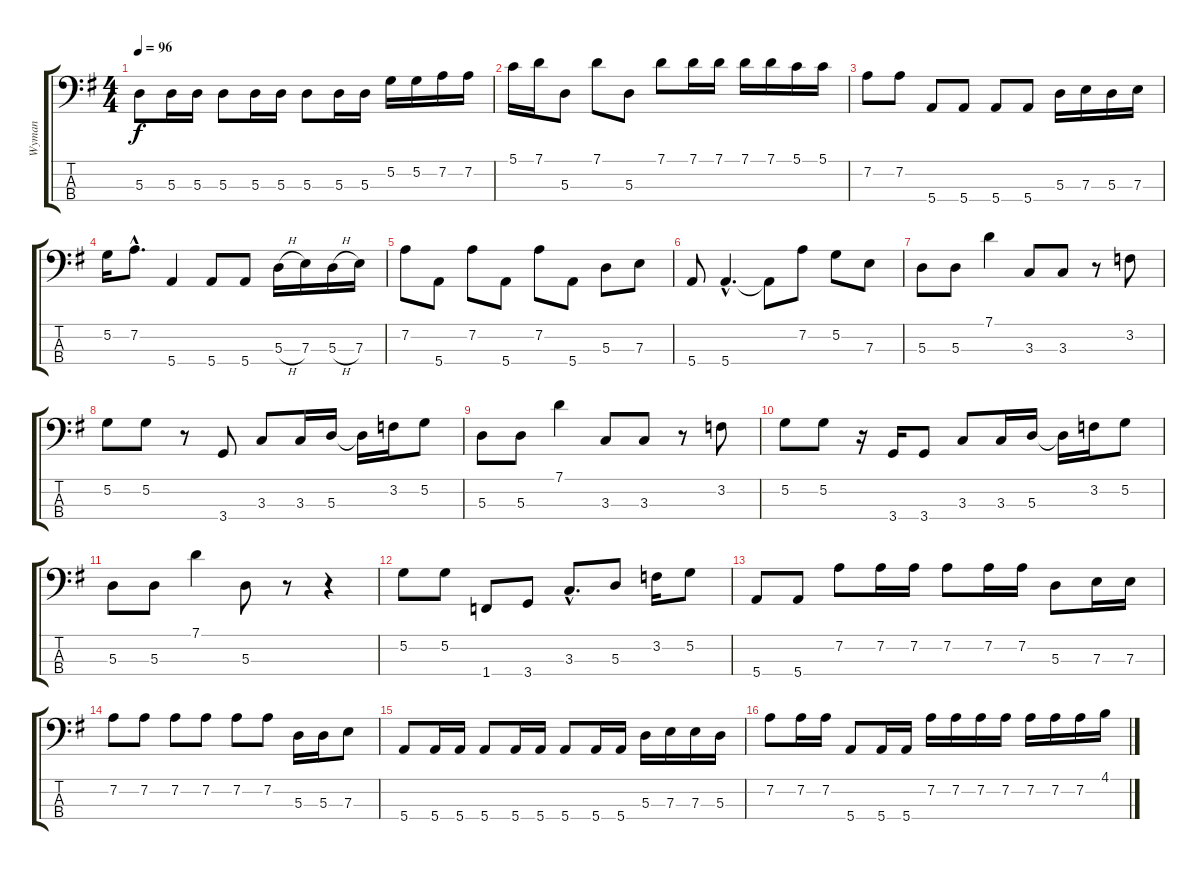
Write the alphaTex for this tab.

\track ("Wyman" "Wyman") {instrument electricbasspick}
\staff {score tabs}
\tuning (G2 D2 A1 E1) {hide}
\ts (4 4)
\tempo 96
\clef f4
\ks g
5.3.8{dy f} 5.3.16 5.3.16 5.3.8 5.3.16 5.3.16 5.3.8 5.3.16 5.3.16 5.2.16 5.2.16 7.2.16 7.2.16 |
5.1.16 7.1.16 5.3.8 7.1.8 5.3.8 7.1.8 7.1.16 7.1.16 7.1.16 7.1.16 5.1.16 5.1.16 |
7.2.8 7.2.8 5.4.8 5.4.8 5.4.8 5.4.8 5.3.16 7.3.16 5.3.16 7.3.16 |
5.2.16 7.2{hac}.8{d} 5.4.4 5.4.8 5.4.8 5.3{h}.16 7.3.16 5.3{h}.16 7.3.16 |
7.2.8 5.4.8 7.2.8 5.4.8 7.2.8 5.4.8 5.3.8 7.3.8 |
5.4.8 5.4{hac}.4{d} 5.4{t}.8 7.2.8 5.2.8 7.3.8 |
5.3.8 5.3.8 7.1.4 3.3.8 3.3.8 r.8 3.2.8 |
5.2.8 5.2.8 r.8 3.4.8 3.3.8 3.3.16 5.3.16 5.3{t}.16 3.2.16 5.2.8 |
5.3.8 5.3.8 7.1.4 3.3.8 3.3.8 r.8 3.2.8 |
5.2.8 5.2.8 r.16 3.4.16 3.4.8 3.3.8 3.3.16 5.3.16 5.3{t}.16 3.2.16 5.2.8 |
5.3.8 5.3.8 7.1.4 5.3.8 r.8 r.4 |
5.2.8 5.2.8 1.4.8 3.4.8 3.3{hac}.8{d} 5.3.8 3.2.16 5.2.8 |
5.4.8 5.4.8 7.2.8 7.2.16 7.2.16 7.2.8 7.2.16 7.2.16 5.3.8 7.3.16 7.3.16 |
7.2.8 7.2.8 7.2.8 7.2.8 7.2.8 7.2.8 5.3.16 5.3.16 7.3.8 |
5.4.8 5.4.16 5.4.16 5.4.8 5.4.16 5.4.16 5.4.8 5.4.16 5.4.16 5.3.16 7.3.16 7.3.16 5.3.16 |
7.2.8 7.2.16 7.2.16 5.4.8 5.4.16 5.4.16 7.2.16 7.2.16 7.2.16 7.2.16 7.2.16 7.2.16 7.2.16 4.1.16
